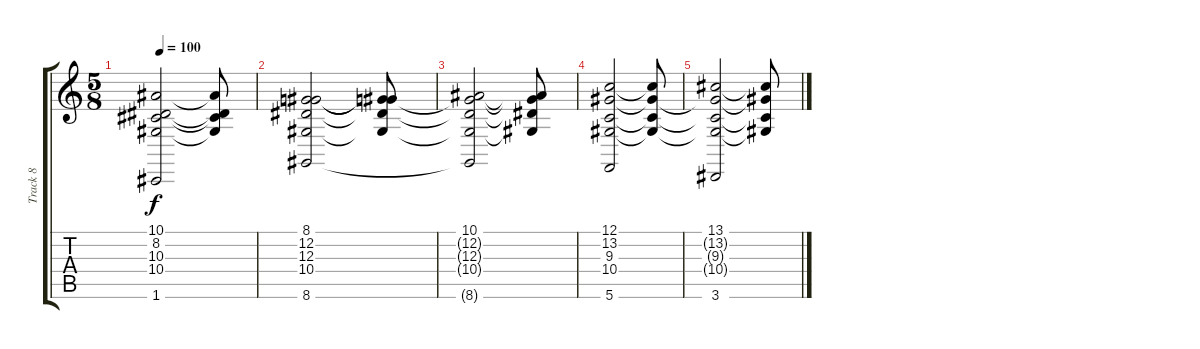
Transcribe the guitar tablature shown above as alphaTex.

\track ("Track 8" "Track 8") {instrument stringensemble1}
\staff {score tabs}
\tuning (C4 G3 Eb3 Bb2 F2 C2) {hide}
\ts (5 8)
\tempo 100
\clef g2
\ks c
(10.1 8.2{t} 10.3{t} 10.4{t} 1.6{t}).2{dy f} (10.1{t} 8.2{t} 10.3{t} 10.4{t}).8 |
(8.1 12.2 12.3 10.4 8.6).2 (8.1{t} 12.2{t} 12.3{t} 10.4{t}).8 |
(10.1 12.2{t} 12.3{t} 10.4{t} 8.6{t}).2 (10.1{t} 12.2{t} 12.3{t} 10.4{t}).8 |
(12.1 13.2 9.3 10.4 5.6).2 (12.1{t} 13.2{t} 9.3{t} 10.4{t}).8 |
(13.1 13.2{t} 9.3{t} 10.4{t} 3.6).2 (13.1{t} 13.2{t} 9.3{t} 10.4{t}).8
